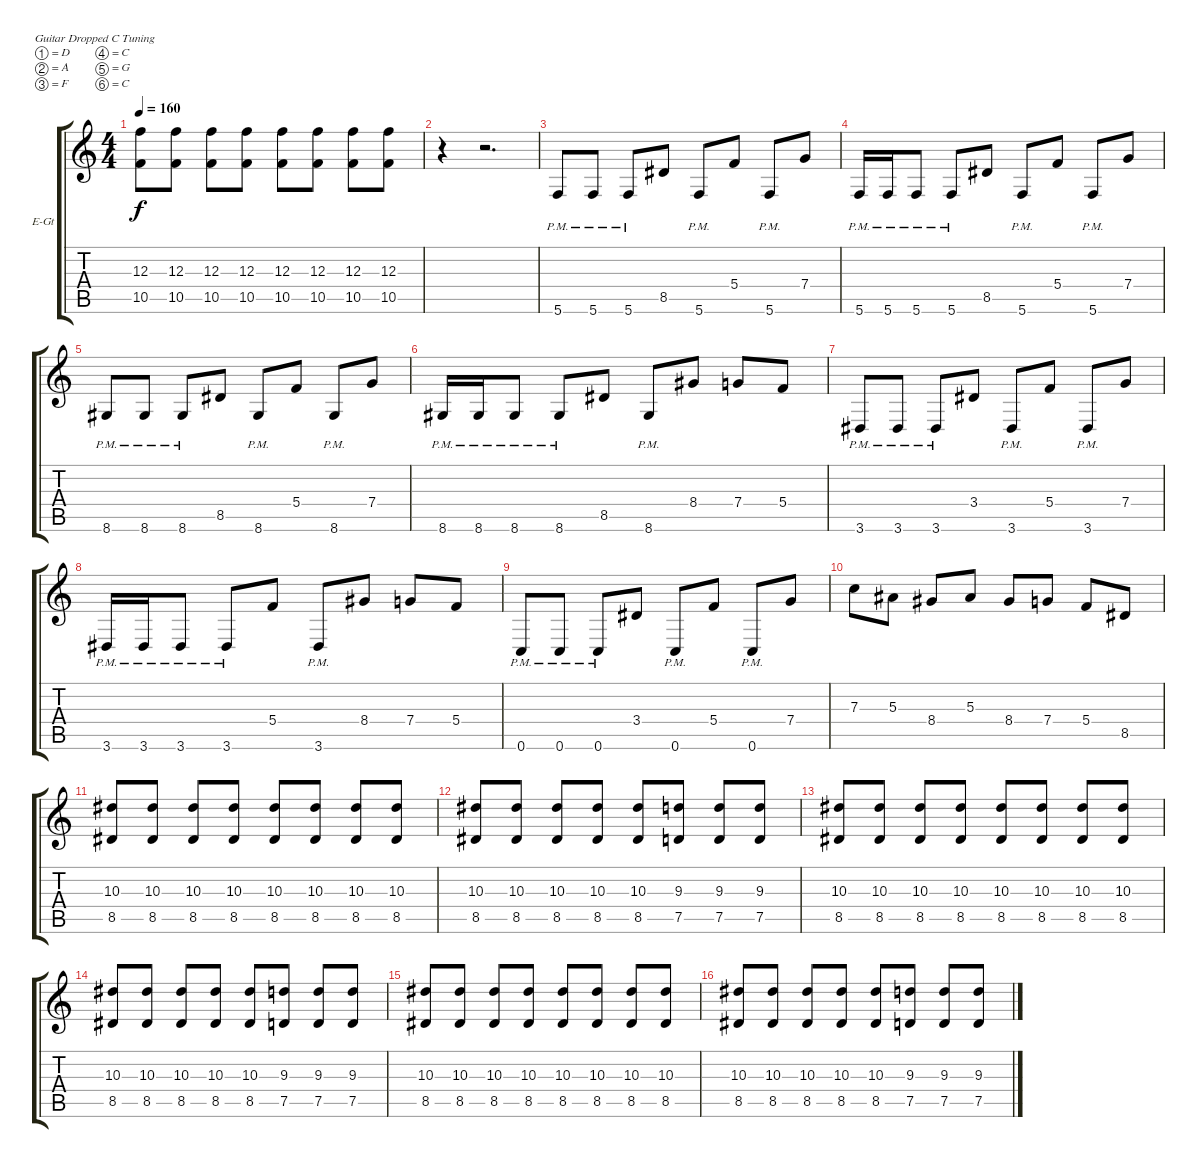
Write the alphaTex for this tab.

\bracketExtendMode groupsimilarinstruments
\firstSystemTrackNameOrientation horizontal
\otherSystemsTrackNameOrientation horizontal
\track ("Track 2" "E-Gt") {instrument distortionguitar}
\staff {score tabs}
\tuning (D4 A3 F3 C3 G2 C2)
\ts (4 4)
\tempo 160
\clef g2
\ks c
(12.3 10.5).8{dy f} (12.3 10.5).8 (12.3 10.5).8 (12.3 10.5).8 (12.3 10.5).8 (12.3 10.5).8 (12.3 10.5).8 (12.3 10.5).8 |
r.4 r.2{d} |
5.6{pm}.8 5.6{pm}.8 5.6{pm}.8 8.5.8 5.6{pm}.8 5.4.8 5.6{pm}.8 7.4.8 |
5.6{pm}.16 5.6{pm}.16 5.6{pm}.8 5.6{pm}.8 8.5.8 5.6{pm}.8 5.4.8 5.6{pm}.8 7.4.8 |
8.6{pm}.8 8.6{pm}.8 8.6{pm}.8 8.5.8 8.6{pm}.8 5.4.8 8.6{pm}.8 7.4.8 |
8.6{pm}.16 8.6{pm}.16 8.6{pm}.8 8.6{pm}.8 8.5.8 8.6{pm}.8 8.4.8 7.4.8 5.4.8 |
3.6{pm}.8 3.6{pm}.8 3.6{pm}.8 3.4.8 3.6{pm}.8 5.4.8 3.6{pm}.8 7.4.8 |
3.6{pm}.16 3.6{pm}.16 3.6{pm}.8 3.6{pm}.8 5.4.8 3.6{pm}.8 8.4.8 7.4.8 5.4.8 |
0.6{pm}.8 0.6{pm}.8 0.6{pm}.8 3.4.8 0.6{pm}.8 5.4.8 0.6{pm}.8 7.4.8 |
7.3.8 5.3.8 8.4.8 5.3.8 8.4.8 7.4.8 5.4.8 8.5.8 |
(10.3 8.5).8 (10.3 8.5).8 (10.3 8.5).8 (10.3 8.5).8 (10.3 8.5).8 (10.3 8.5).8 (10.3 8.5).8 (10.3 8.5).8 |
(10.3 8.5).8 (10.3 8.5).8 (10.3 8.5).8 (10.3 8.5).8 (10.3 8.5).8 (9.3 7.5).8 (9.3 7.5).8 (9.3 7.5).8 |
(10.3 8.5).8 (10.3 8.5).8 (10.3 8.5).8 (10.3 8.5).8 (10.3 8.5).8 (10.3 8.5).8 (10.3 8.5).8 (10.3 8.5).8 |
(10.3 8.5).8 (10.3 8.5).8 (10.3 8.5).8 (10.3 8.5).8 (10.3 8.5).8 (9.3 7.5).8 (9.3 7.5).8 (9.3 7.5).8 |
(10.3 8.5).8 (10.3 8.5).8 (10.3 8.5).8 (10.3 8.5).8 (10.3 8.5).8 (10.3 8.5).8 (10.3 8.5).8 (10.3 8.5).8 |
(10.3 8.5).8 (10.3 8.5).8 (10.3 8.5).8 (10.3 8.5).8 (10.3 8.5).8 (9.3 7.5).8 (9.3 7.5).8 (9.3 7.5).8
